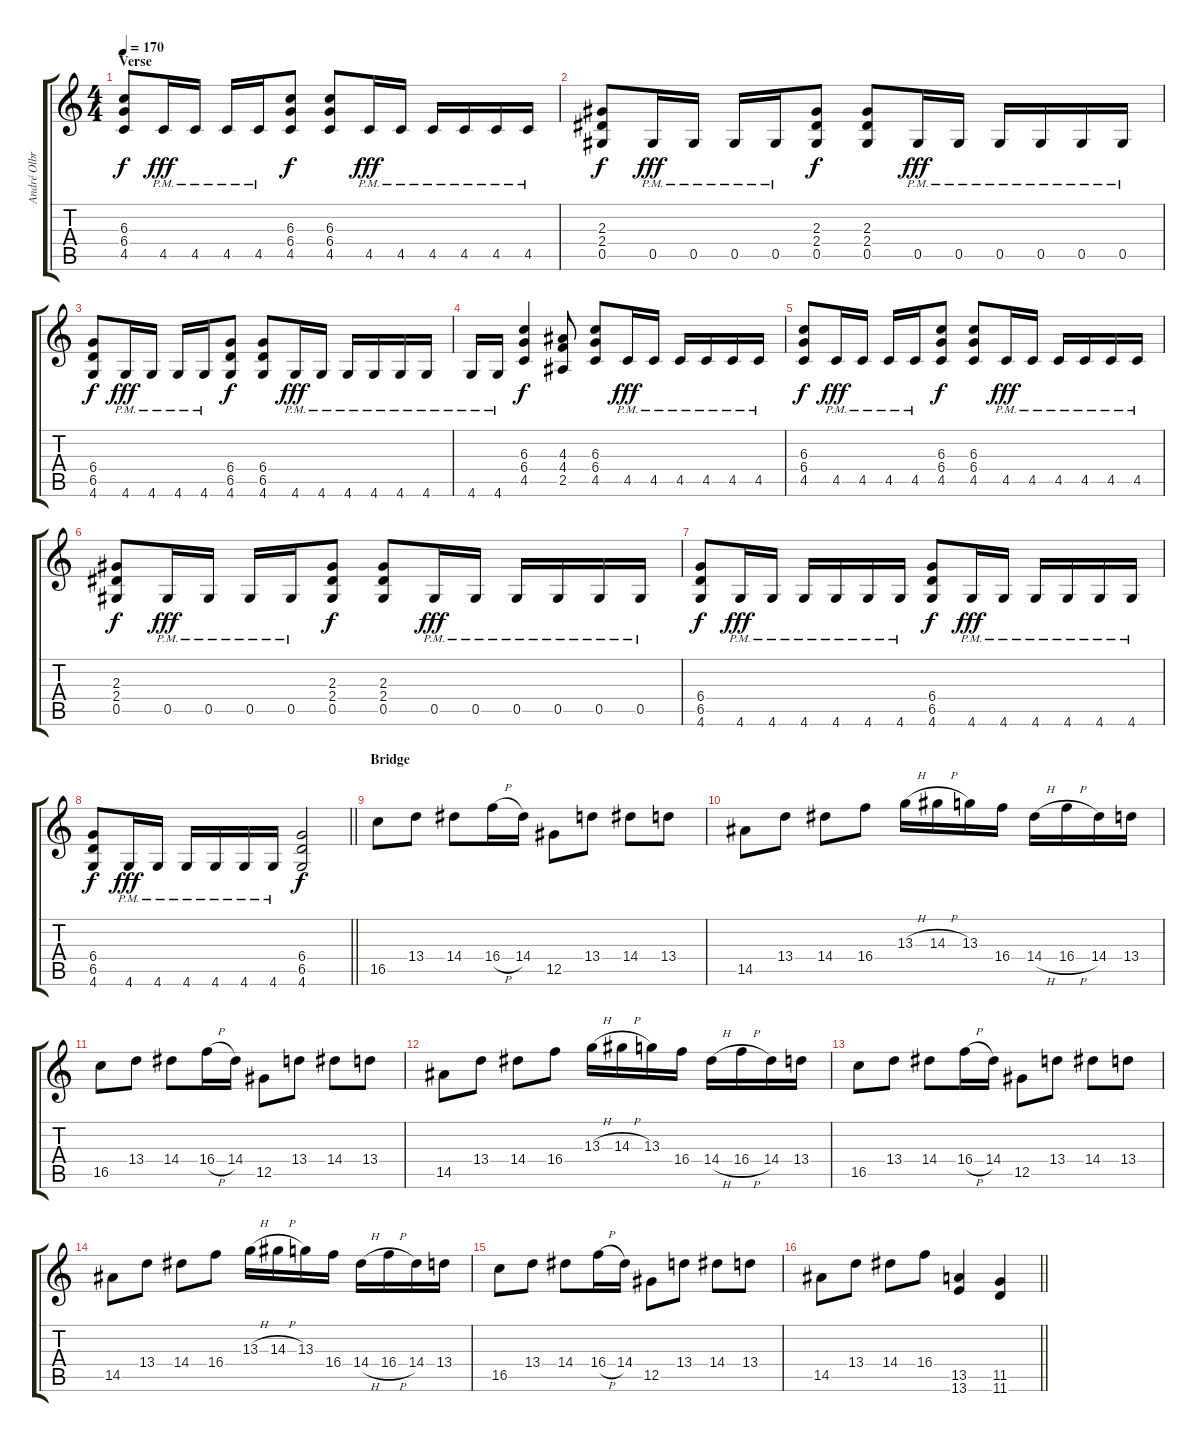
\track ("André Olbrich" "André Olbr") {instrument overdrivenguitar}
\staff {score tabs}
\tuning (Eb4 Bb3 Gb3 Db3 Ab2 Eb2) {hide}
\ts (4 4)
\section ("" "Verse")
\tempo 170
\clef g2
\ks c
(6.3 6.4 4.5).8{dy f} 4.5{pm}.16{dy fff} 4.5{pm}.16 4.5{pm}.16 4.5{pm}.16 (6.3 6.4 4.5).8{dy f} (6.3 6.4 4.5).8 4.5{pm}.16{dy fff} 4.5{pm}.16 4.5{pm}.16 4.5{pm}.16 4.5{pm}.16 4.5{pm}.16 |
(2.3 2.4 0.5).8{dy f} 0.5{pm}.16{dy fff} 0.5{pm}.16 0.5{pm}.16 0.5{pm}.16 (2.3 2.4 0.5).8{dy f} (2.3 2.4 0.5).8 0.5{pm}.16{dy fff} 0.5{pm}.16 0.5{pm}.16 0.5{pm}.16 0.5{pm}.16 0.5{pm}.16 |
(6.4 6.5 4.6).8{dy f} 4.6{pm}.16{dy fff} 4.6{pm}.16 4.6{pm}.16 4.6{pm}.16 (6.4 6.5 4.6).8{dy f} (6.4 6.5 4.6).8 4.6{pm}.16{dy fff} 4.6{pm}.16 4.6{pm}.16 4.6{pm}.16 4.6{pm}.16 4.6{pm}.16 |
4.6{pm}.16 4.6{pm}.16 (6.3 6.4 4.5).4{dy f} (4.3 4.4 2.5).8 (6.3 6.4 4.5).8 4.5{pm}.16{dy fff} 4.5{pm}.16 4.5{pm}.16 4.5{pm}.16 4.5{pm}.16 4.5{pm}.16 |
(6.3 6.4 4.5).8{dy f} 4.5{pm}.16{dy fff} 4.5{pm}.16 4.5{pm}.16 4.5{pm}.16 (6.3 6.4 4.5).8{dy f} (6.3 6.4 4.5).8 4.5{pm}.16{dy fff} 4.5{pm}.16 4.5{pm}.16 4.5{pm}.16 4.5{pm}.16 4.5{pm}.16 |
(2.3 2.4 0.5).8{dy f} 0.5{pm}.16{dy fff} 0.5{pm}.16 0.5{pm}.16 0.5{pm}.16 (2.3 2.4 0.5).8{dy f} (2.3 2.4 0.5).8 0.5{pm}.16{dy fff} 0.5{pm}.16 0.5{pm}.16 0.5{pm}.16 0.5{pm}.16 0.5{pm}.16 |
(6.4 6.5 4.6).8{dy f} 4.6{pm}.16{dy fff} 4.6{pm}.16 4.6{pm}.16 4.6{pm}.16 4.6{pm}.16 4.6{pm}.16 (6.4 6.5 4.6).8{dy f} 4.6{pm}.16{dy fff} 4.6{pm}.16 4.6{pm}.16 4.6{pm}.16 4.6{pm}.16 4.6{pm}.16 |
\barLineRight lightlight
(6.4 6.5 4.6).8{dy f} 4.6{pm}.16{dy fff} 4.6{pm}.16 4.6{pm}.16 4.6{pm}.16 4.6{pm}.16 4.6{pm}.16 (6.4 6.5 4.6).2{dy f} |
\section ("" "Bridge")
16.5.8 13.4.8 14.4.8 16.4{h}.16 14.4.16 12.5.8 13.4.8 14.4.8 13.4.8 |
14.5.8 13.4.8 14.4.8 16.4.8 13.3{h}.16 14.3{h}.16 13.3.16 16.4.16 14.4{h}.16 16.4{h}.16 14.4.16 13.4.16 |
16.5.8 13.4.8 14.4.8 16.4{h}.16 14.4.16 12.5.8 13.4.8 14.4.8 13.4.8 |
14.5.8 13.4.8 14.4.8 16.4.8 13.3{h}.16 14.3{h}.16 13.3.16 16.4.16 14.4{h}.16 16.4{h}.16 14.4.16 13.4.16 |
16.5.8 13.4.8 14.4.8 16.4{h}.16 14.4.16 12.5.8 13.4.8 14.4.8 13.4.8 |
14.5.8 13.4.8 14.4.8 16.4.8 13.3{h}.16 14.3{h}.16 13.3.16 16.4.16 14.4{h}.16 16.4{h}.16 14.4.16 13.4.16 |
16.5.8 13.4.8 14.4.8 16.4{h}.16 14.4.16 12.5.8 13.4.8 14.4.8 13.4.8 |
\barLineRight lightlight
14.5.8 13.4.8 14.4.8 16.4.8 (13.5 13.6).4 (11.5 11.6).4
